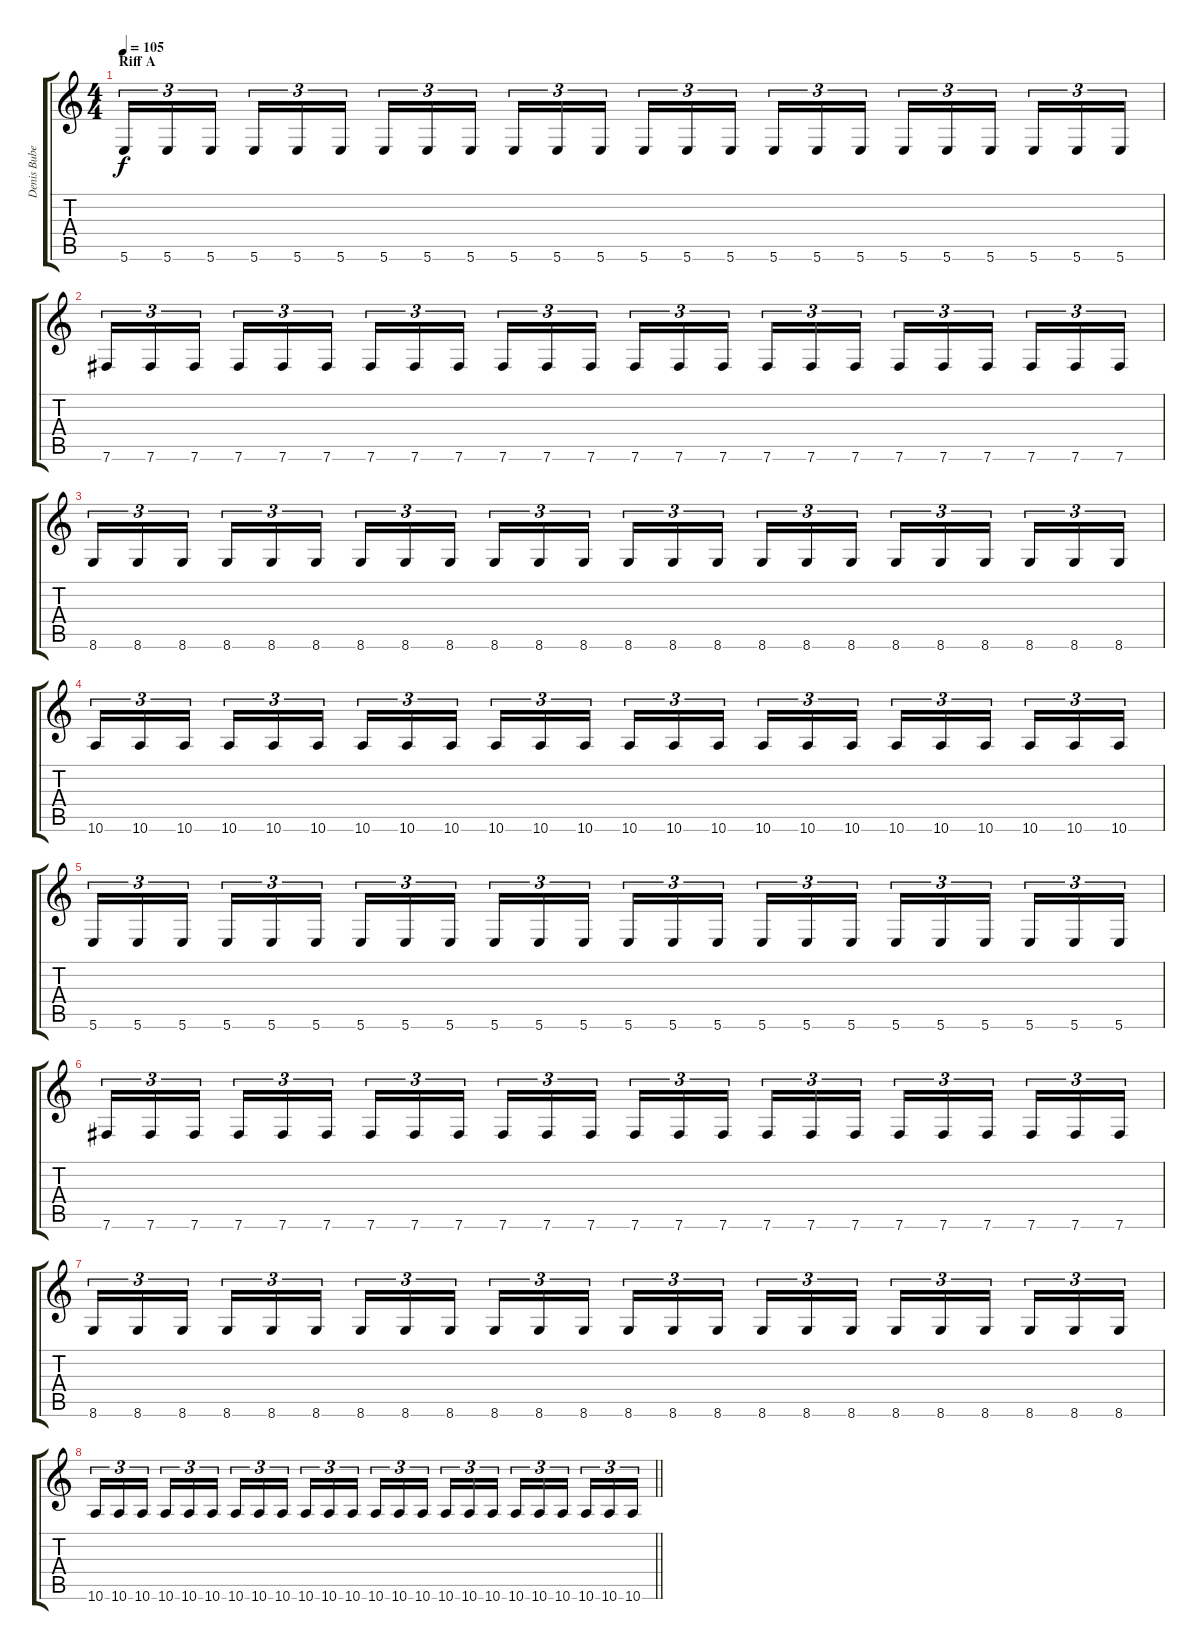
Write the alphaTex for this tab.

\track ("Denis Bubel " "Denis Bube") {instrument distortionguitar}
\staff {score tabs}
\tuning (Db4 Ab3 E3 B2 Gb2 B1) {hide}
\ts (4 4)
\section ("" "Riff A")
\tempo 105
\clef g2
\ks c
5.6.16{tu (3 2) dy f} 5.6.16{tu (3 2)} 5.6.16{tu (3 2) beam splitsecondary} 5.6.16{tu (3 2)} 5.6.16{tu (3 2)} 5.6.16{tu (3 2)} 5.6.16{tu (3 2)} 5.6.16{tu (3 2)} 5.6.16{tu (3 2) beam splitsecondary} 5.6.16{tu (3 2)} 5.6.16{tu (3 2)} 5.6.16{tu (3 2)} 5.6.16{tu (3 2)} 5.6.16{tu (3 2)} 5.6.16{tu (3 2) beam splitsecondary} 5.6.16{tu (3 2)} 5.6.16{tu (3 2)} 5.6.16{tu (3 2)} 5.6.16{tu (3 2)} 5.6.16{tu (3 2)} 5.6.16{tu (3 2) beam splitsecondary} 5.6.16{tu (3 2)} 5.6.16{tu (3 2)} 5.6.16{tu (3 2)} |
7.6.16{tu (3 2)} 7.6.16{tu (3 2)} 7.6.16{tu (3 2) beam splitsecondary} 7.6.16{tu (3 2)} 7.6.16{tu (3 2)} 7.6.16{tu (3 2)} 7.6.16{tu (3 2)} 7.6.16{tu (3 2)} 7.6.16{tu (3 2) beam splitsecondary} 7.6.16{tu (3 2)} 7.6.16{tu (3 2)} 7.6.16{tu (3 2)} 7.6.16{tu (3 2)} 7.6.16{tu (3 2)} 7.6.16{tu (3 2) beam splitsecondary} 7.6.16{tu (3 2)} 7.6.16{tu (3 2)} 7.6.16{tu (3 2)} 7.6.16{tu (3 2)} 7.6.16{tu (3 2)} 7.6.16{tu (3 2) beam splitsecondary} 7.6.16{tu (3 2)} 7.6.16{tu (3 2)} 7.6.16{tu (3 2)} |
8.6.16{tu (3 2)} 8.6.16{tu (3 2)} 8.6.16{tu (3 2) beam splitsecondary} 8.6.16{tu (3 2)} 8.6.16{tu (3 2)} 8.6.16{tu (3 2)} 8.6.16{tu (3 2)} 8.6.16{tu (3 2)} 8.6.16{tu (3 2) beam splitsecondary} 8.6.16{tu (3 2)} 8.6.16{tu (3 2)} 8.6.16{tu (3 2)} 8.6.16{tu (3 2)} 8.6.16{tu (3 2)} 8.6.16{tu (3 2) beam splitsecondary} 8.6.16{tu (3 2)} 8.6.16{tu (3 2)} 8.6.16{tu (3 2)} 8.6.16{tu (3 2)} 8.6.16{tu (3 2)} 8.6.16{tu (3 2) beam splitsecondary} 8.6.16{tu (3 2)} 8.6.16{tu (3 2)} 8.6.16{tu (3 2)} |
10.6.16{tu (3 2)} 10.6.16{tu (3 2)} 10.6.16{tu (3 2) beam splitsecondary} 10.6.16{tu (3 2)} 10.6.16{tu (3 2)} 10.6.16{tu (3 2)} 10.6.16{tu (3 2)} 10.6.16{tu (3 2)} 10.6.16{tu (3 2) beam splitsecondary} 10.6.16{tu (3 2)} 10.6.16{tu (3 2)} 10.6.16{tu (3 2)} 10.6.16{tu (3 2)} 10.6.16{tu (3 2)} 10.6.16{tu (3 2) beam splitsecondary} 10.6.16{tu (3 2)} 10.6.16{tu (3 2)} 10.6.16{tu (3 2)} 10.6.16{tu (3 2)} 10.6.16{tu (3 2)} 10.6.16{tu (3 2) beam splitsecondary} 10.6.16{tu (3 2)} 10.6.16{tu (3 2)} 10.6.16{tu (3 2)} |
5.6.16{tu (3 2)} 5.6.16{tu (3 2)} 5.6.16{tu (3 2) beam splitsecondary} 5.6.16{tu (3 2)} 5.6.16{tu (3 2)} 5.6.16{tu (3 2)} 5.6.16{tu (3 2)} 5.6.16{tu (3 2)} 5.6.16{tu (3 2) beam splitsecondary} 5.6.16{tu (3 2)} 5.6.16{tu (3 2)} 5.6.16{tu (3 2)} 5.6.16{tu (3 2)} 5.6.16{tu (3 2)} 5.6.16{tu (3 2) beam splitsecondary} 5.6.16{tu (3 2)} 5.6.16{tu (3 2)} 5.6.16{tu (3 2)} 5.6.16{tu (3 2)} 5.6.16{tu (3 2)} 5.6.16{tu (3 2) beam splitsecondary} 5.6.16{tu (3 2)} 5.6.16{tu (3 2)} 5.6.16{tu (3 2)} |
7.6.16{tu (3 2)} 7.6.16{tu (3 2)} 7.6.16{tu (3 2) beam splitsecondary} 7.6.16{tu (3 2)} 7.6.16{tu (3 2)} 7.6.16{tu (3 2)} 7.6.16{tu (3 2)} 7.6.16{tu (3 2)} 7.6.16{tu (3 2) beam splitsecondary} 7.6.16{tu (3 2)} 7.6.16{tu (3 2)} 7.6.16{tu (3 2)} 7.6.16{tu (3 2)} 7.6.16{tu (3 2)} 7.6.16{tu (3 2) beam splitsecondary} 7.6.16{tu (3 2)} 7.6.16{tu (3 2)} 7.6.16{tu (3 2)} 7.6.16{tu (3 2)} 7.6.16{tu (3 2)} 7.6.16{tu (3 2) beam splitsecondary} 7.6.16{tu (3 2)} 7.6.16{tu (3 2)} 7.6.16{tu (3 2)} |
8.6.16{tu (3 2)} 8.6.16{tu (3 2)} 8.6.16{tu (3 2) beam splitsecondary} 8.6.16{tu (3 2)} 8.6.16{tu (3 2)} 8.6.16{tu (3 2)} 8.6.16{tu (3 2)} 8.6.16{tu (3 2)} 8.6.16{tu (3 2) beam splitsecondary} 8.6.16{tu (3 2)} 8.6.16{tu (3 2)} 8.6.16{tu (3 2)} 8.6.16{tu (3 2)} 8.6.16{tu (3 2)} 8.6.16{tu (3 2) beam splitsecondary} 8.6.16{tu (3 2)} 8.6.16{tu (3 2)} 8.6.16{tu (3 2)} 8.6.16{tu (3 2)} 8.6.16{tu (3 2)} 8.6.16{tu (3 2) beam splitsecondary} 8.6.16{tu (3 2)} 8.6.16{tu (3 2)} 8.6.16{tu (3 2)} |
\barLineRight lightlight
10.6.16{tu (3 2)} 10.6.16{tu (3 2)} 10.6.16{tu (3 2) beam splitsecondary} 10.6.16{tu (3 2)} 10.6.16{tu (3 2)} 10.6.16{tu (3 2)} 10.6.16{tu (3 2)} 10.6.16{tu (3 2)} 10.6.16{tu (3 2) beam splitsecondary} 10.6.16{tu (3 2)} 10.6.16{tu (3 2)} 10.6.16{tu (3 2)} 10.6.16{tu (3 2)} 10.6.16{tu (3 2)} 10.6.16{tu (3 2) beam splitsecondary} 10.6.16{tu (3 2)} 10.6.16{tu (3 2)} 10.6.16{tu (3 2)} 10.6.16{tu (3 2)} 10.6.16{tu (3 2)} 10.6.16{tu (3 2) beam splitsecondary} 10.6.16{tu (3 2)} 10.6.16{tu (3 2)} 10.6.16{tu (3 2)}
